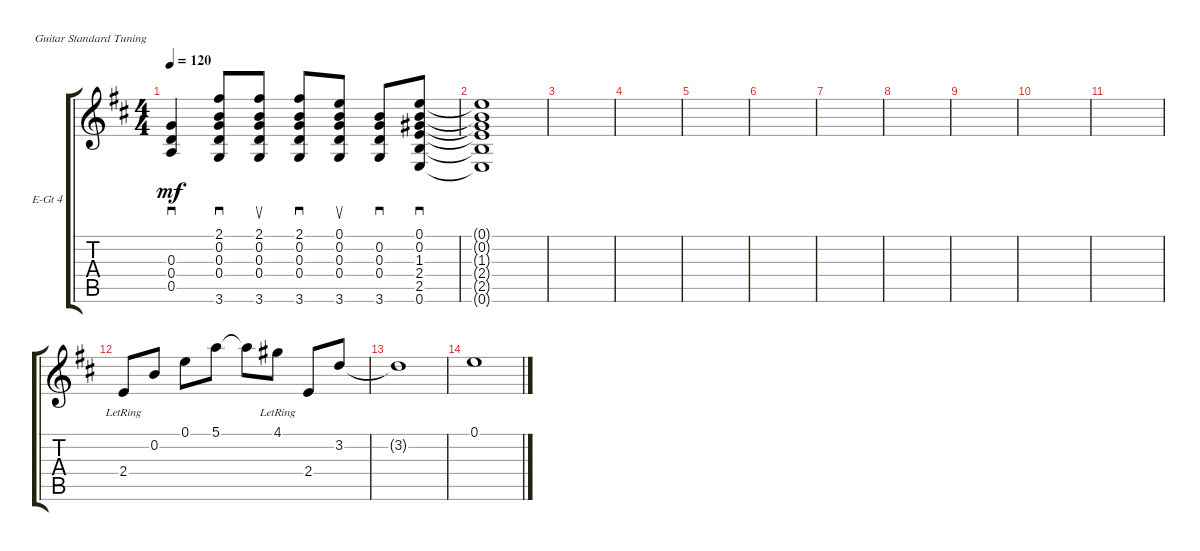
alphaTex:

\defaultSystemsLayout 4
\bracketExtendMode groupsimilarinstruments
\firstSystemTrackNameOrientation horizontal
\otherSystemsTrackNameOrientation horizontal
\track ("Electric Guitar 4" "E-Gt 4") {instrument electricguitarclean}
\staff {score tabs}
\tuning (E4 B3 G3 D3 A2 E2)
\ts (4 4)
\tempo 120
\clef g2
\ks d
(0.5 0.4 0.3).4{sd dy mf instrument electricguitarclean} (2.1 0.2 0.3 0.4 3.6).8{sd} (3.6 0.4 0.3 0.2 2.1).8{su} (2.1 0.2 0.3 0.4 3.6).8{sd} (3.6 0.4 0.3 0.2 0.1).8{su} (0.2 0.3 0.4 3.6).8{sd} (0.6 2.5 2.4 0.2 1.3 0.1).8{sd} |
(0.1{t} 0.2{t} 1.3{t} 2.4{t} 2.5{t} 0.6{t}).1 |
|
|
|
|
|
|
|
|
|
2.4{lr}.8 0.2.8 0.1.8 5.1.8 5.1{t}.8 4.1{lr}.8 2.4.8 3.2.8 |
3.2{t}.1 |
0.1.1
